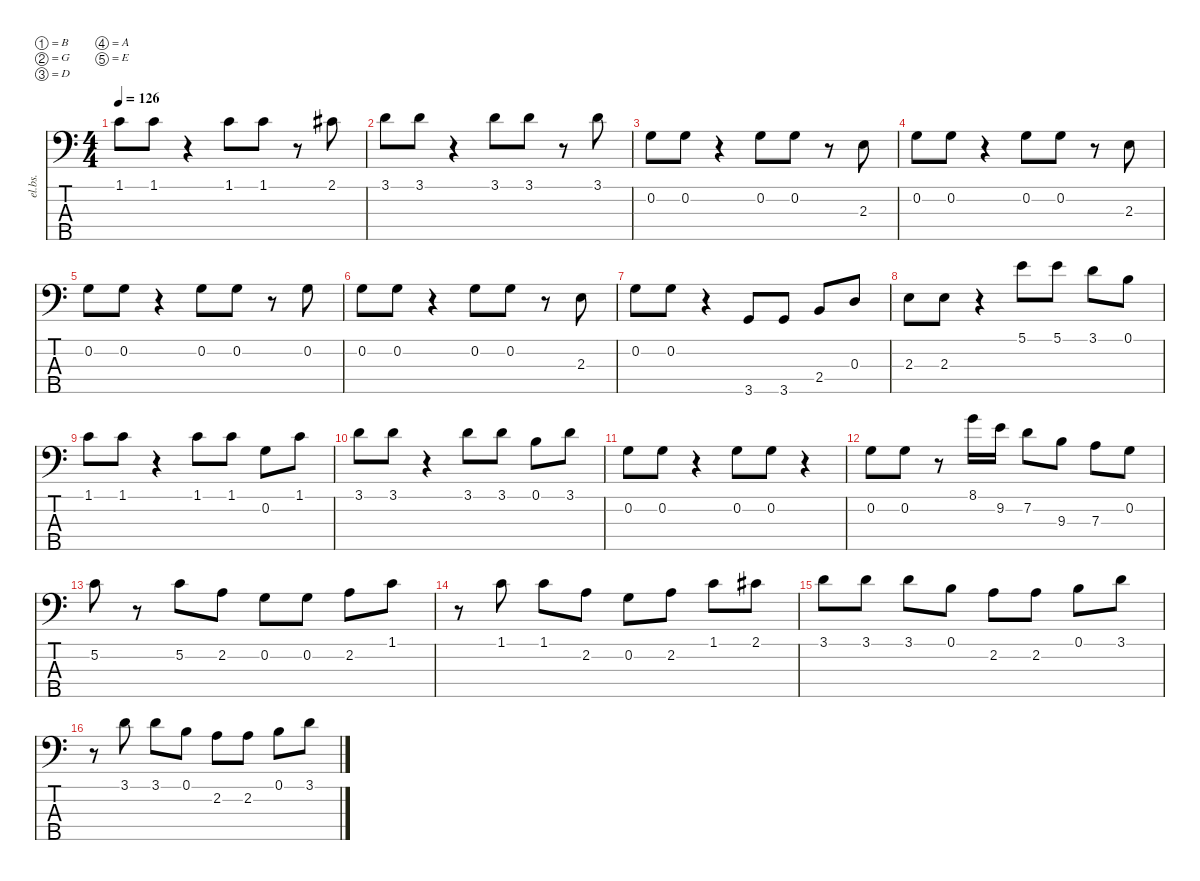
\defaultSystemsLayout 4
\hideDynamics
\bracketExtendMode nobrackets
\otherSystemsTrackNameOrientation horizontal
\track ("Bass" "el.bs.") {instrument electricbassfinger}
\staff {score tabs}
\tuning (B2 G2 D2 A1 E1)
\ts (4 4)
\tempo 126
\clef f4
\ks c
1.1.8{dy f beam Down} 1.1.8{beam Down} r.4{beam Down} 1.1.8{beam Down} 1.1.8{beam Down} r.8{beam Down} 2.1{acc #}.8{beam Down} |
3.1.8{beam Down} 3.1.8{beam Down} r.4{beam Down} 3.1.8{beam Down} 3.1.8{beam Down} r.8{beam Down} 3.1.8{beam Down} |
0.2.8{beam Down} 0.2.8{beam Down} r.4{beam Down} 0.2.8{beam Down} 0.2.8{beam Down} r.8{beam Down} 2.3.8{beam Down} |
0.2.8{beam Down} 0.2.8{beam Down} r.4{beam Down} 0.2.8{beam Down} 0.2.8{beam Down} r.8{beam Down} 2.3.8{beam Down} |
0.2.8{beam Down} 0.2.8{beam Down} r.4{beam Down} 0.2.8{beam Down} 0.2.8{beam Down} r.8{beam Down} 0.2.8{beam Down} |
0.2.8{beam Down} 0.2.8{beam Down} r.4{beam Down} 0.2.8{beam Down} 0.2.8{beam Down} r.8{beam Down} 2.3.8{beam Down} |
0.2.8{beam Down} 0.2.8{beam Down} r.4{beam Down} 3.5.8{beam Up} 3.5.8{beam Up} 2.4.8{beam Up} 0.3.8{beam Up} |
2.3.8{beam Down} 2.3.8{beam Down} r.4{beam Down} 5.1.8{beam Down} 5.1.8{beam Down} 3.1.8{beam Down} 0.1.8{beam Down} |
1.1.8{beam Down} 1.1.8{beam Down} r.4{beam Down} 1.1.8{beam Down} 1.1.8{beam Down} 0.2.8{beam Down} 1.1.8{beam Down} |
3.1.8{beam Down} 3.1.8{beam Down} r.4{beam Down} 3.1.8{beam Down} 3.1.8{beam Down} 0.1.8{beam Down} 3.1.8{beam Down} |
0.2.8{beam Down} 0.2.8{beam Down} r.4{beam Down} 0.2.8{beam Down} 0.2.8{beam Down} r.4{beam Down} |
0.2.8{beam Down} 0.2.8{beam Down} r.8{beam Down} 8.1.16{beam Down} 9.2.16{beam Down} 7.2.8{beam Down} 9.3.8{beam Down} 7.3.8{beam Down} 0.2.8{beam Down} |
5.2.8{beam Down} r.8{beam Down} 5.2.8{beam Down} 2.2.8{beam Down} 0.2.8{beam Down} 0.2.8{beam Down} 2.2.8{beam Down} 1.1.8{beam Down} |
r.8{beam Down} 1.1.8{beam Down} 1.1.8{beam Down} 2.2.8{beam Down} 0.2.8{beam Down} 2.2.8{beam Down} 1.1.8{beam Down} 2.1{acc #}.8{beam Down} |
3.1.8{beam Down} 3.1.8{beam Down} 3.1.8{beam Down} 0.1.8{beam Down} 2.2.8{beam Down} 2.2.8{beam Down} 0.1.8{beam Down} 3.1.8{beam Down} |
r.8{beam Down} 3.1.8{beam Down} 3.1.8{beam Down} 0.1.8{beam Down} 2.2.8{beam Down} 2.2.8{beam Down} 0.1.8{beam Down} 3.1.8{beam Down}
